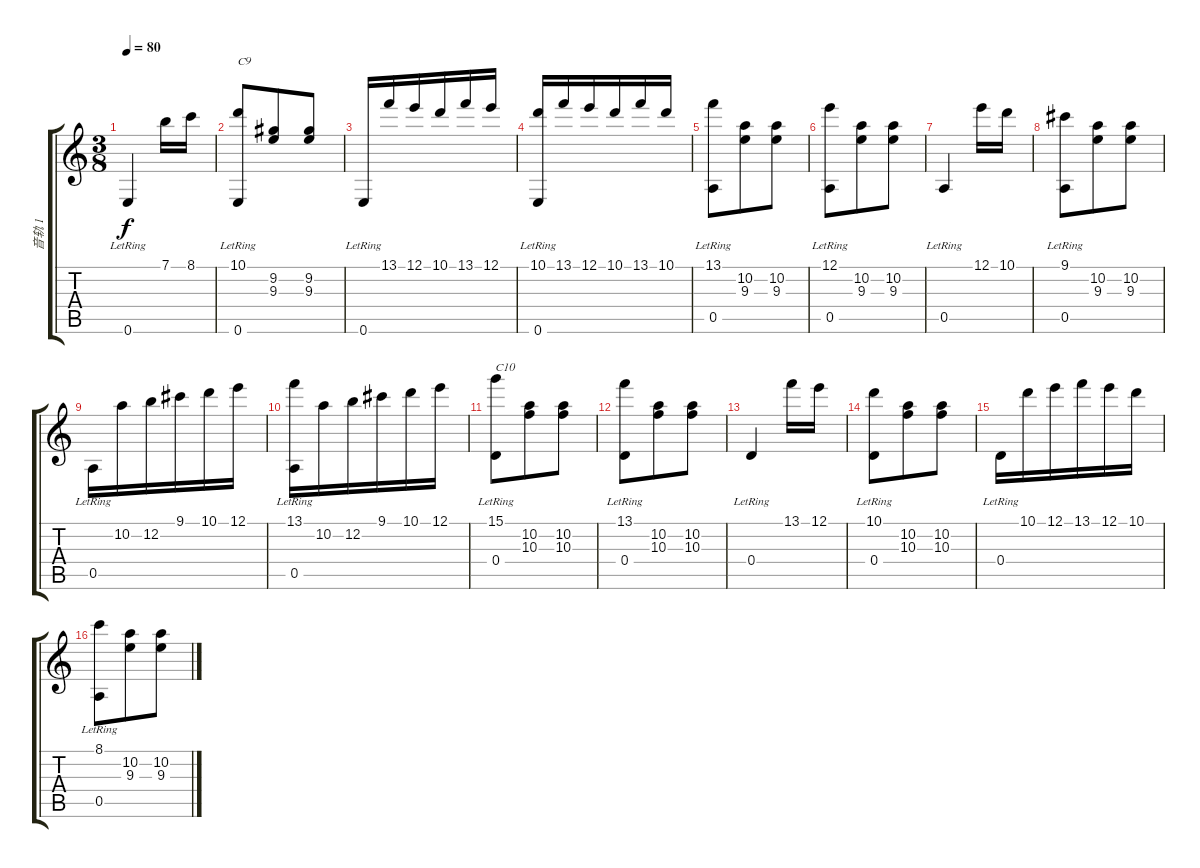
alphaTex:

\track ("音轨 1" "音轨 1") {instrument acousticguitarnylon}
\staff {score tabs}
\tuning (E4 B3 G3 D3 A2 E2) {hide}
\ts (3 8)
\tempo 80
\clef g2
\ks c
0.6{lr}.4{dy f} 7.1.16 8.1.16 |
(10.1{lr} 0.6{lr}).8{txt "C9"} (9.2 9.3).8 (9.2 9.3).8 |
0.6{lr}.16 13.1.16 12.1.16 10.1.16 13.1.16 12.1.16 |
(10.1 0.6{lr}).16 13.1.16 12.1.16 10.1.16 13.1.16 10.1.16 |
(13.1{lr} 0.5{lr}).8 (10.2 9.3).8 (10.2 9.3).8 |
(12.1{lr} 0.5{lr}).8 (10.2 9.3).8 (10.2 9.3).8 |
0.5{lr}.4 12.1.16 10.1.16 |
(9.1{lr} 0.5{lr}).8 (10.2 9.3).8 (10.2 9.3).8 |
0.5{lr}.16 10.2.16 12.2.16 9.1.16 10.1.16 12.1.16 |
(13.1 0.5{lr}).16 10.2.16 12.2.16 9.1.16 10.1.16 12.1.16 |
(15.1{lr} 0.4{lr}).8{txt "C10"} (10.2 10.3).8 (10.2 10.3).8 |
(13.1{lr} 0.4{lr}).8 (10.2 10.3).8 (10.2 10.3).8 |
0.4{lr}.4 13.1.16 12.1.16 |
(10.1{lr} 0.4{lr}).8 (10.2 10.3).8 (10.2 10.3).8 |
0.4{lr}.16 10.1.16 12.1.16 13.1.16 12.1.16 10.1.16 |
(8.1{lr} 0.5{lr}).8 (10.2 9.3).8 (10.2 9.3).8
